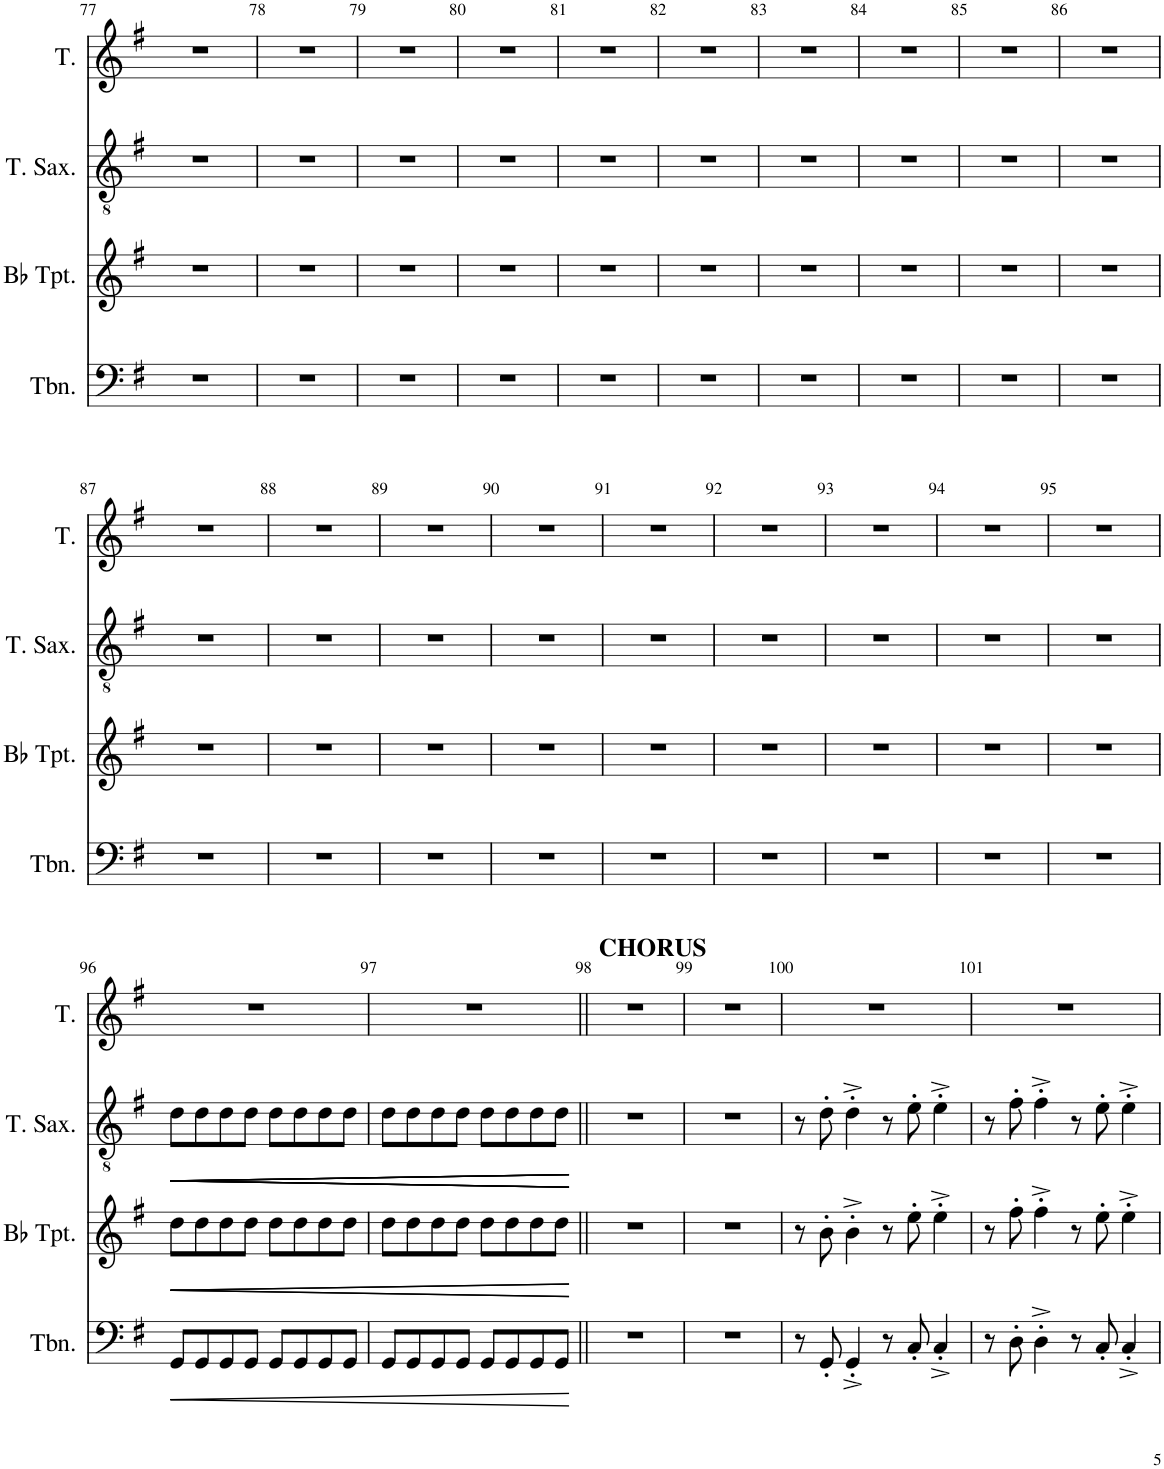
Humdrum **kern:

**kern	**dynam	**kern	**dynam	**kern	**dynam	**kern
*part4	*part4	*part3	*part3	*part2	*part2	*part1
*staff4	*staff4	*staff3	*staff3	*staff2	*staff2	*staff1
*I"Trombone	*	*I"Bb Trumpet	*	*I"Tenor Saxophone	*	*I"Tenor
*I'Tbn.	*	*I'Bb Tpt.	*	*I'T. Sax.	*	*I'T.
!!LO:PB:g=z
*clefF4	*	*clefG2	*	*clefGv2	*	*clefG2
*	*	*ITrd1c2	*	*ITrd8c14	*	*
*k[f#]	*	*k[f#]	*	*k[f#]	*	*k[f#]
*M4/4	*	*M4/4	*	*M4/4	*	*M4/4
=77	=77	=77	=77	=77	=77	=77
1r	.	1r	.	1r	.	1r
=78	=78	=78	=78	=78	=78	=78
1r	.	1r	.	1r	.	1r
=79	=79	=79	=79	=79	=79	=79
1r	.	1r	.	1r	.	1r
=80	=80	=80	=80	=80	=80	=80
1r	.	1r	.	1r	.	1r
=81	=81	=81	=81	=81	=81	=81
1r	.	1r	.	1r	.	1r
=82	=82	=82	=82	=82	=82	=82
1r	.	1r	.	1r	.	1r
=83	=83	=83	=83	=83	=83	=83
1r	.	1r	.	1r	.	1r
=84	=84	=84	=84	=84	=84	=84
1r	.	1r	.	1r	.	1r
=85	=85	=85	=85	=85	=85	=85
1r	.	1r	.	1r	.	1r
=86	=86	=86	=86	=86	=86	=86
1r	.	1r	.	1r	.	1r
!!LO:LB:g=z
=87	=87	=87	=87	=87	=87	=87
1r	.	1r	.	1r	.	1r
=88	=88	=88	=88	=88	=88	=88
1r	.	1r	.	1r	.	1r
=89	=89	=89	=89	=89	=89	=89
1r	.	1r	.	1r	.	1r
=90	=90	=90	=90	=90	=90	=90
1r	.	1r	.	1r	.	1r
=91	=91	=91	=91	=91	=91	=91
1r	.	1r	.	1r	.	1r
=92	=92	=92	=92	=92	=92	=92
1r	.	1r	.	1r	.	1r
=93	=93	=93	=93	=93	=93	=93
1r	.	1r	.	1r	.	1r
=94	=94	=94	=94	=94	=94	=94
1r	.	1r	.	1r	.	1r
=95	=95	=95	=95	=95	=95	=95
1r	.	1r	.	1r	.	1r
!!LO:LB:g=z
=96	=96	=96	=96	=96	=96	=96
!	!LO:HP:b	!	!LO:HP:b	!	!LO:HP:b	!
8GG/L	<	8dd\L	<	8d\L	<	1r
!	!	!	!LO:HP:b	!	!LO:HP:b	!
8GG/	.	8dd\	<	8d\	<	.
!	!	!	!	!	!LO:HP:b	!
8GG/	.	8dd\	.	8d\	<	.
!	!	!	!	!	!LO:HP:b	!
8GG/J	.	8dd\J	.	8d\J	<	.
8GG/L	.	8dd\L	.	8d\L	.	.
8GG/	.	8dd\	.	8d\	.	.
8GG/	.	8dd\	.	8d\	.	.
8GG/J	.	8dd\J	.	8d\J	.	.
=97	=97	=97	=97	=97	=97	=97
8GG/L	.	8dd\L	.	8d\L	.	1r
8GG/	.	8dd\	.	8d\	.	.
8GG/	.	8dd\	.	8d\	.	.
8GG/J	.	8dd\J	.	8d\J	.	.
8GG/L	.	8dd\L	.	8d\L	.	.
8GG/	.	8dd\	.	8d\	.	.
8GG/	.	8dd\	.	8d\	.	.
8GG/J	.	8dd\J	.	8d\J	.	.
.	[	.	[ [	.	[ [ [ [	.
=98||	=98||	=98||	=98||	=98||	=98||	=98||
!	!	!	!	!	!	!LO:TX:a:B:t=CHORUS
1r	.	1r	.	1r	.	1r
=99	=99	=99	=99	=99	=99	=99
1r	.	1r	.	1r	.	1r
=100	=100	=100	=100	=100	=100	=100
8r	.	8r	.	8r	.	1r
8GG'/	.	8b'\	.	8d'\	.	.
4GG'^/	.	4b'^\	.	4d'^\	.	.
8r	.	8r	.	8r	.	.
8C'/	.	8ee'\	.	8e'\	.	.
4C'^/	.	4ee'^\	.	4e'^\	.	.
=101	=101	=101	=101	=101	=101	=101
8r	.	8r	.	8r	.	1r
8D'\	.	8ff#'\	.	8f#'\	.	.
4D'^\	.	4ff#'^\	.	4f#'^\	.	.
8r	.	8r	.	8r	.	.
8C'/	.	8ee'\	.	8e'\	.	.
4C'^/	.	4ee'^\	.	4e'^\	.	.
=	=	=	=	=	=	=
*-	*-	*-	*-	*-	*-	*-
